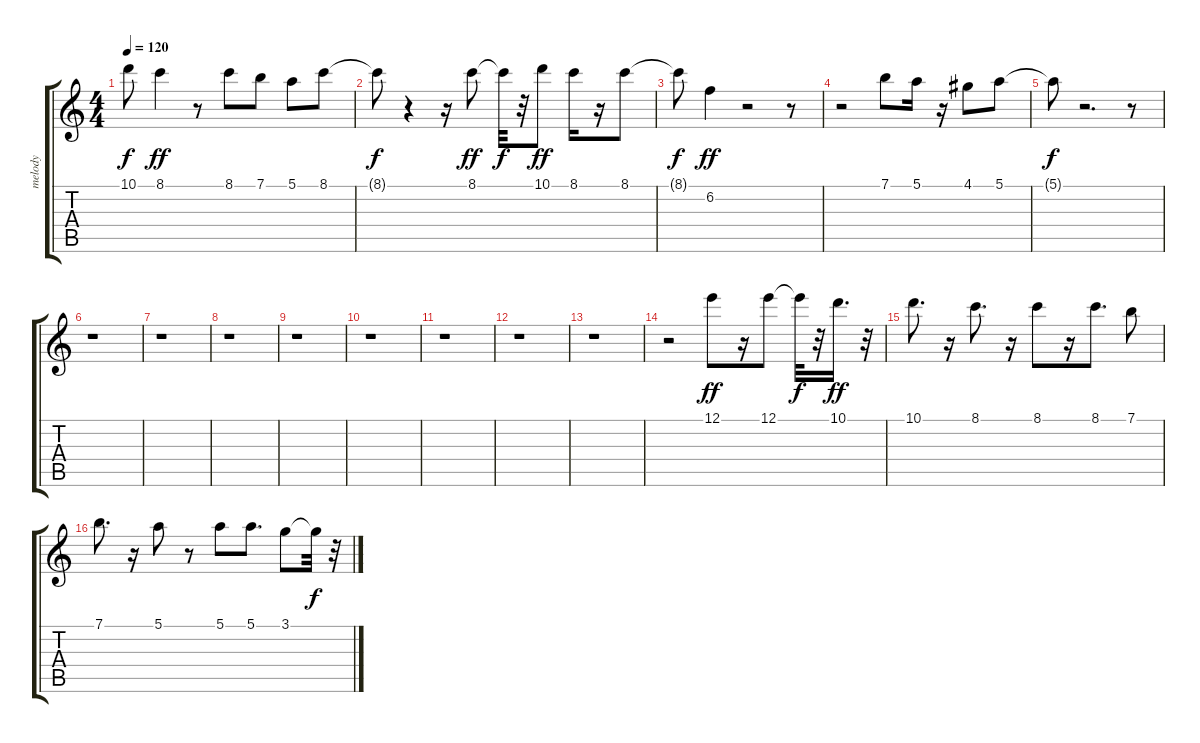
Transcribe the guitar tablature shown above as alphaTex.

\track ("melody" "melody") {instrument acousticguitarsteel}
\staff {score tabs}
\tuning (E4 B3 G3 D3 A2 E2) {hide}
\ts (4 4)
\tempo 120
\clef g2
\ks c
10.1{t}.8{dy f} 8.1.4{dy ff} r.8 8.1.8 7.1.8 5.1.8 8.1.8 |
8.1{t}.8{dy f} r.4 r.16 8.1.8{dy ff} 8.1{t}.32{dy f} r.32 10.1.8{dy ff} 8.1.16 r.16 8.1.8 |
8.1{t}.8{dy f} 6.2.4{dy ff} r.2 r.8 |
r.2 7.1.8 5.1.16 r.16 4.1.8 5.1.8 |
5.1{t}.8{dy f} r.2{d} r.8 |
r.1 |
r.1 |
r.1 |
r.1 |
r.1 |
r.1 |
r.1 |
r.1 |
r.2 12.1.8{dy ff} r.16 12.1.8 12.1{t}.32{dy f} r.32 10.1.16{d dy ff} r.32 |
10.1.8{d} r.16 8.1.8{d} r.16 8.1.8 r.16 8.1.8{d} 7.1.8 |
7.1.8{d} r.16 5.1.8 r.8 5.1.8 5.1.8{d} 3.1.8 3.1{t}.32{dy f} r.32
